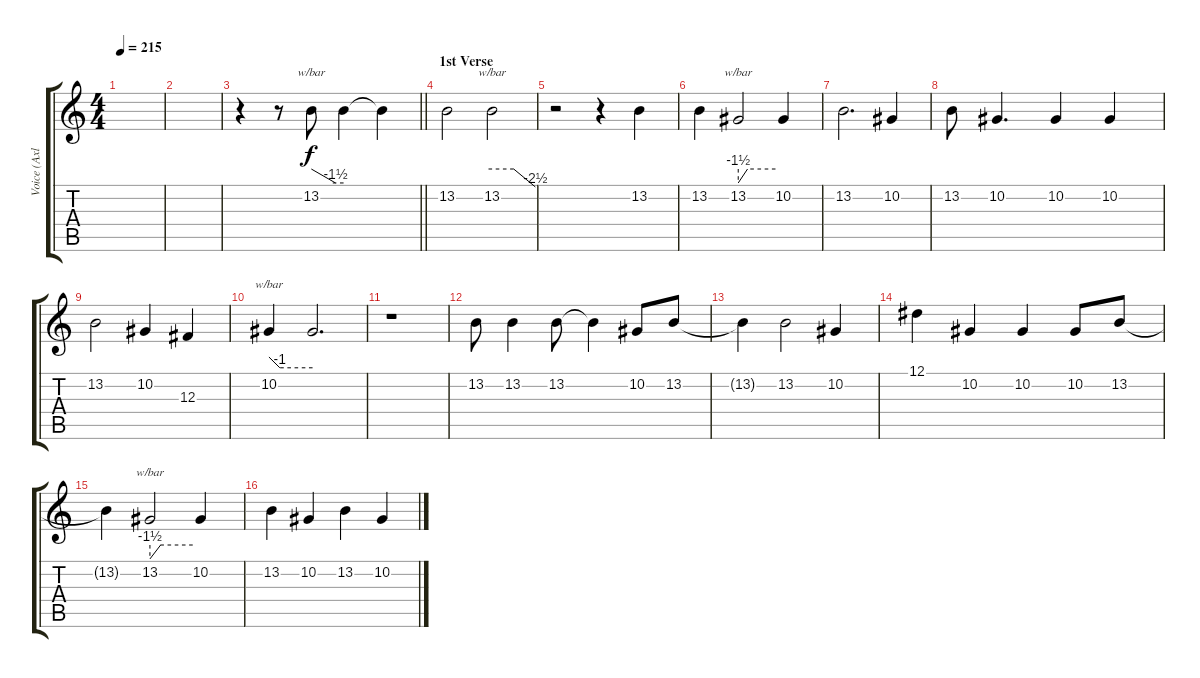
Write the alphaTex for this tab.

\track ("Voice (Axl)" "Voice (Axl") {instrument lead2sawtooth}
\staff {score tabs}
\tuning (Eb4 Bb3 Gb3 Db3 Ab2 Eb2) {hide}
\ts (4 4)
\tempo 215
\clef g2
\ks c
|
|
\barLineRight lightlight
r.4 r.8 13.2.8{tbe (custom default 0 0 45 -6 60 -6)} 13.2{t}.4 13.2{t}.4 |
\section ("" "1st Verse")
13.2.2 13.2.2{tbe (custom default 0 0 30 0 60 -10)} |
r.2 r.4 13.2.4 |
13.2.4 13.2.2{tbe (custom default 0 -6 15 0 60 0)} 10.2.4 |
13.2.2{d} 10.2.4 |
13.2.8 10.2.4{d} 10.2.4 10.2.4 |
13.2.2 10.2.4 12.3.4 |
10.2.4{tbe (custom default 0 0 15 -4 60 -4)} 10.2{t}.2{d} |
r.1 |
13.2.8 13.2.4 13.2.8 13.2{t}.4 10.2.8 13.2.8 |
13.2{t}.4 13.2.2 10.2.4 |
12.1.4 10.2.4 10.2.4 10.2.8 13.2.8 |
13.2{t}.4 13.2.2{tbe (custom default 0 -6 15 0 60 0)} 10.2.4 |
13.2.4 10.2.4 13.2.4 10.2.4
